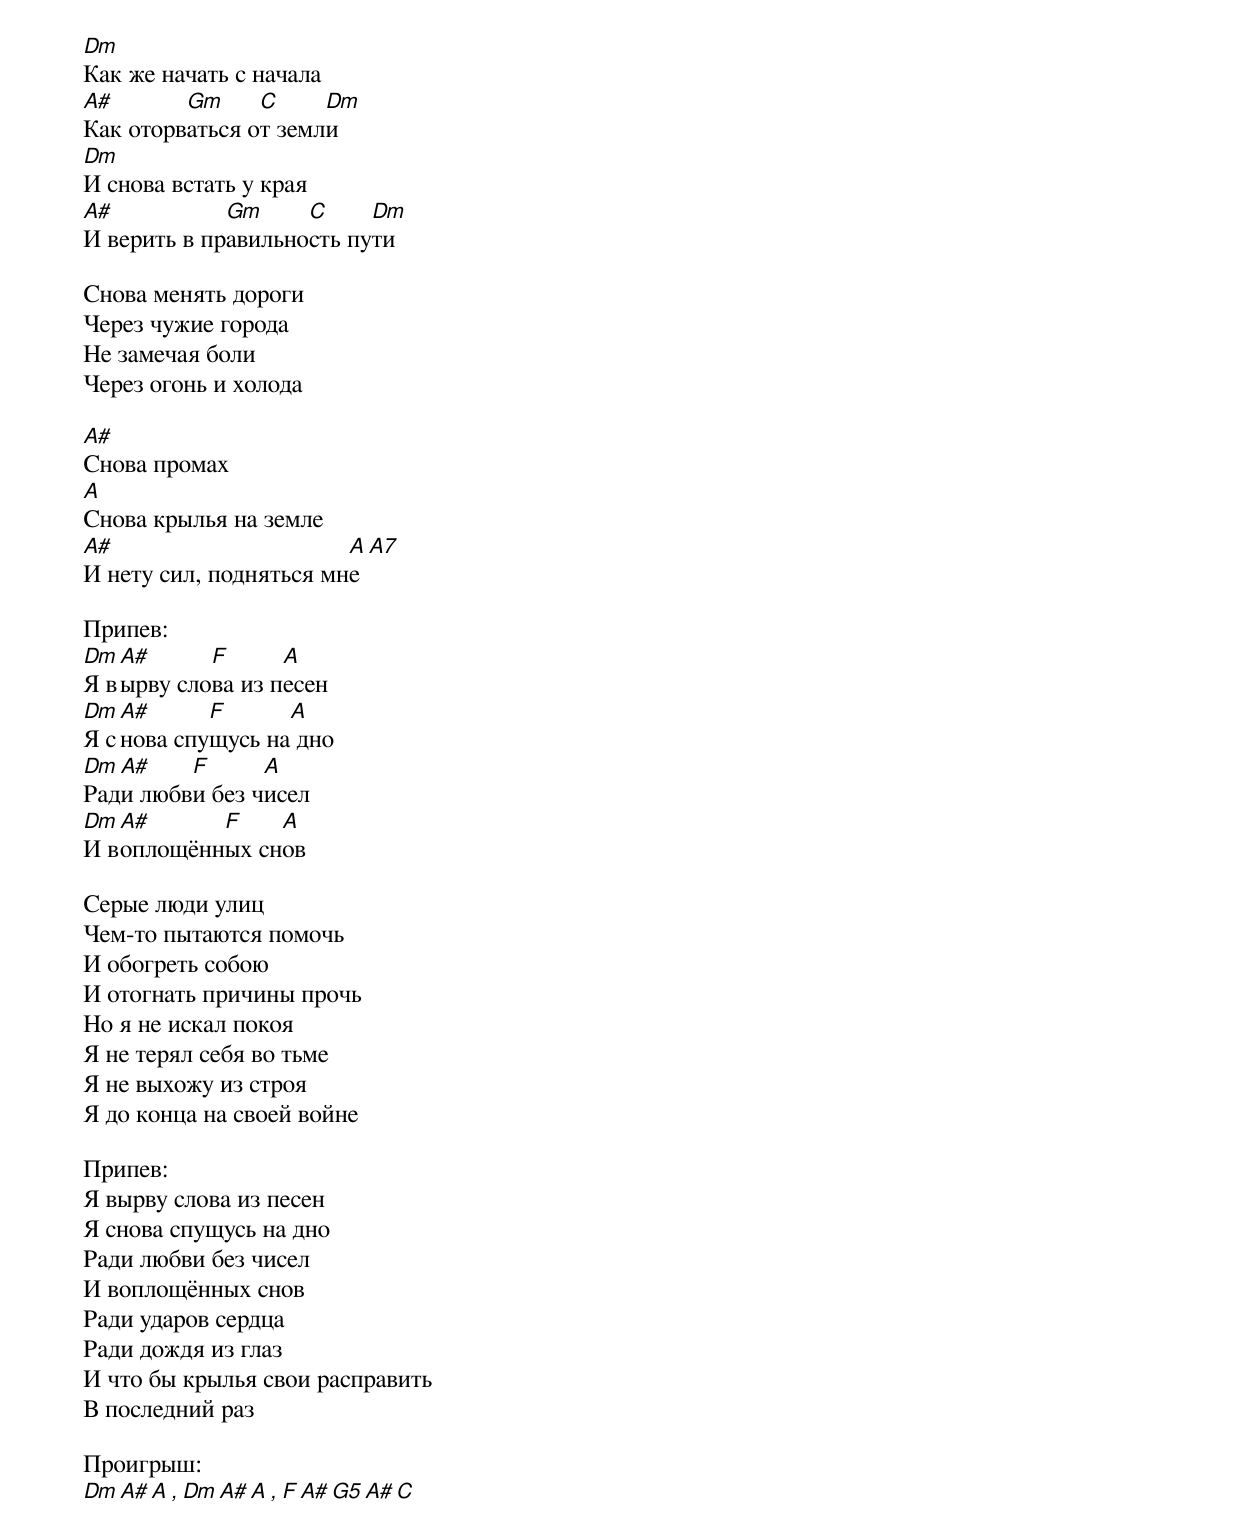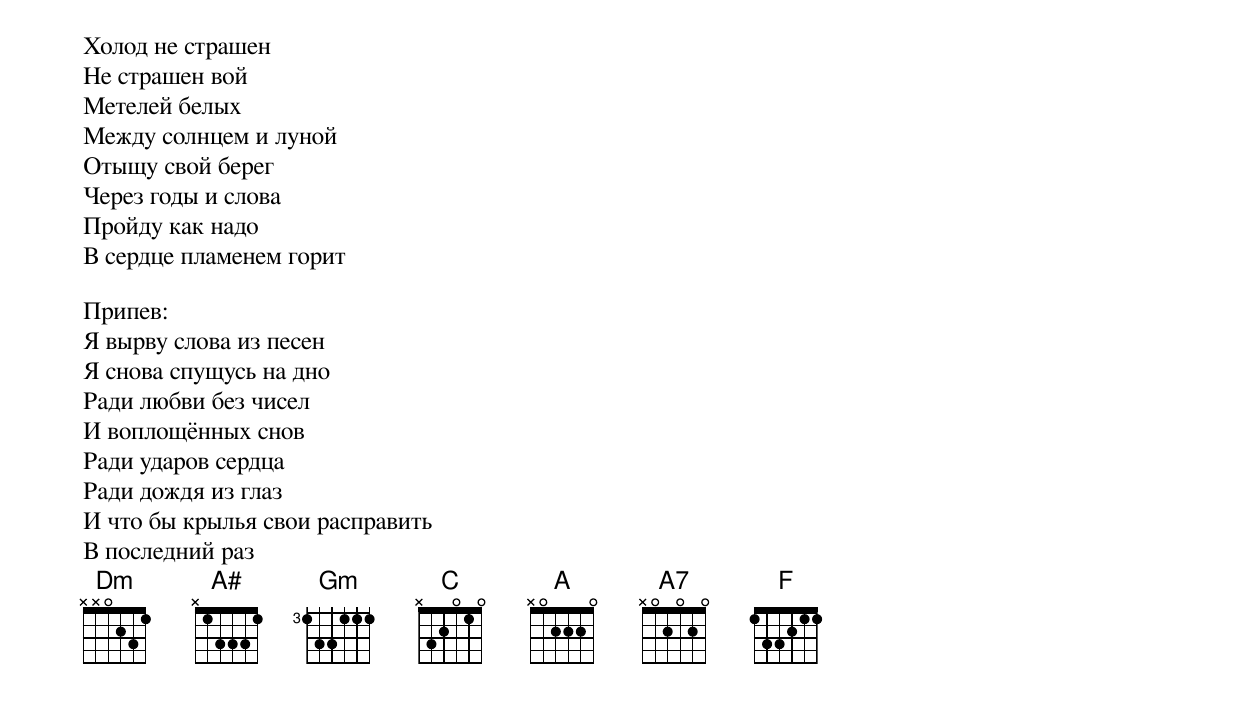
Dm
Как же начать с начала
A#       Gm     C     Dm
Как оторваться от земли
Dm
И снова встать у края
A#           Gm     C     Dm
И верить в правильность пути

Снова менять дороги
Через чужие города
Не замечая боли
Через огонь и холода

A#
Снова промах
A
Снова крылья на земле
A#                      A A7
И нету сил, подняться мне

Припев:
Dm A#      F      A
Я вырву слова из песен
Dm A#      F      A
Я снова спущусь на дно
Dm A#    F      A
Ради любви без чисел
Dm A#      F    A
И воплощённых снов

Серые люди улиц
Чем-то пытаются помочь
И обогреть собою
И отогнать причины прочь
Но я не искал покоя
Я не терял себя во тьме
Я не выхожу из строя
Я до конца на своей войне

Припев:
Я вырву слова из песен
Я снова спущусь на дно
Ради любви без чисел
И воплощённых снов
Ради ударов сердца
Ради дождя из глаз
И что бы крылья свои расправить
В последний раз

Проигрыш:
Dm A# A , Dm A# A , F A# G5 A# C

Холод не страшен
Не страшен вой
Метелей белых
Между солнцем и луной
Отыщу свой берег
Через годы и слова
Пройду как надо
В сердце пламенем горит

Припев:
Я вырву слова из песен
Я снова спущусь на дно
Ради любви без чисел
И воплощённых снов
Ради ударов сердца
Ради дождя из глаз
И что бы крылья свои расправить
В последний раз
